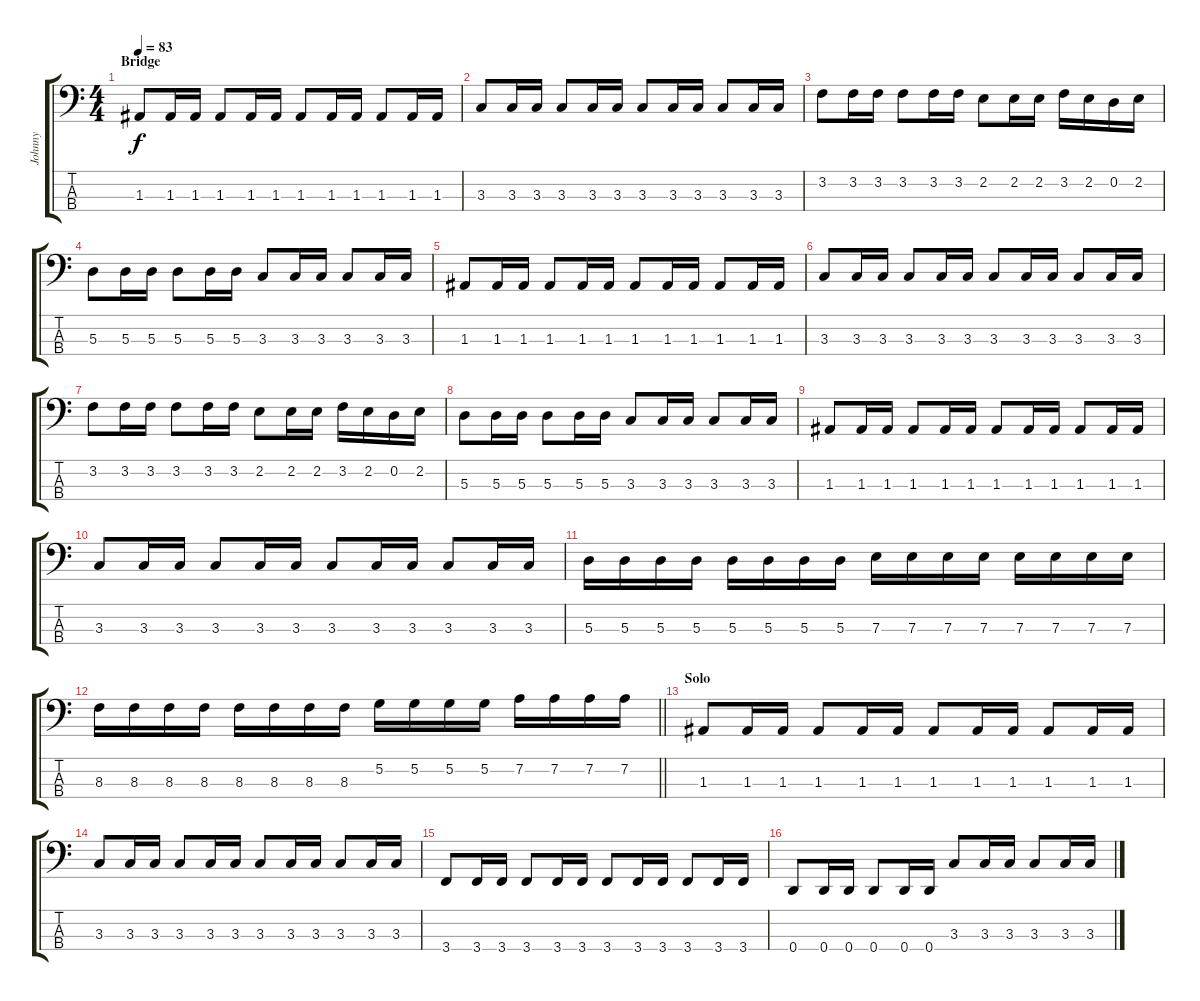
\track ("Johnny" "Johnny") {instrument electricbassfinger}
\staff {score tabs}
\tuning (G2 D2 A1 D1) {hide}
\ts (4 4)
\section ("" "Bridge")
\tempo 83
\clef f4
\ks c
1.3.8{dy f} 1.3.16 1.3.16 1.3.8 1.3.16 1.3.16 1.3.8 1.3.16 1.3.16 1.3.8 1.3.16 1.3.16 |
3.3.8 3.3.16 3.3.16 3.3.8 3.3.16 3.3.16 3.3.8 3.3.16 3.3.16 3.3.8 3.3.16 3.3.16 |
3.2.8 3.2.16 3.2.16 3.2.8 3.2.16 3.2.16 2.2.8 2.2.16 2.2.16 3.2.16 2.2.16 0.2.16 2.2.16 |
5.3.8 5.3.16 5.3.16 5.3.8 5.3.16 5.3.16 3.3.8 3.3.16 3.3.16 3.3.8 3.3.16 3.3.16 |
1.3.8 1.3.16 1.3.16 1.3.8 1.3.16 1.3.16 1.3.8 1.3.16 1.3.16 1.3.8 1.3.16 1.3.16 |
3.3.8 3.3.16 3.3.16 3.3.8 3.3.16 3.3.16 3.3.8 3.3.16 3.3.16 3.3.8 3.3.16 3.3.16 |
3.2.8 3.2.16 3.2.16 3.2.8 3.2.16 3.2.16 2.2.8 2.2.16 2.2.16 3.2.16 2.2.16 0.2.16 2.2.16 |
5.3.8 5.3.16 5.3.16 5.3.8 5.3.16 5.3.16 3.3.8 3.3.16 3.3.16 3.3.8 3.3.16 3.3.16 |
1.3.8 1.3.16 1.3.16 1.3.8 1.3.16 1.3.16 1.3.8 1.3.16 1.3.16 1.3.8 1.3.16 1.3.16 |
3.3.8 3.3.16 3.3.16 3.3.8 3.3.16 3.3.16 3.3.8 3.3.16 3.3.16 3.3.8 3.3.16 3.3.16 |
5.3.16 5.3.16 5.3.16 5.3.16 5.3.16 5.3.16 5.3.16 5.3.16 7.3.16 7.3.16 7.3.16 7.3.16 7.3.16 7.3.16 7.3.16 7.3.16 |
\barLineRight lightlight
8.3.16 8.3.16 8.3.16 8.3.16 8.3.16 8.3.16 8.3.16 8.3.16 5.2.16 5.2.16 5.2.16 5.2.16 7.2.16 7.2.16 7.2.16 7.2.16 |
\section ("" "Solo")
1.3.8 1.3.16 1.3.16 1.3.8 1.3.16 1.3.16 1.3.8 1.3.16 1.3.16 1.3.8 1.3.16 1.3.16 |
3.3.8 3.3.16 3.3.16 3.3.8 3.3.16 3.3.16 3.3.8 3.3.16 3.3.16 3.3.8 3.3.16 3.3.16 |
3.4.8 3.4.16 3.4.16 3.4.8 3.4.16 3.4.16 3.4.8 3.4.16 3.4.16 3.4.8 3.4.16 3.4.16 |
0.4.8 0.4.16 0.4.16 0.4.8 0.4.16 0.4.16 3.3.8 3.3.16 3.3.16 3.3.8 3.3.16 3.3.16
